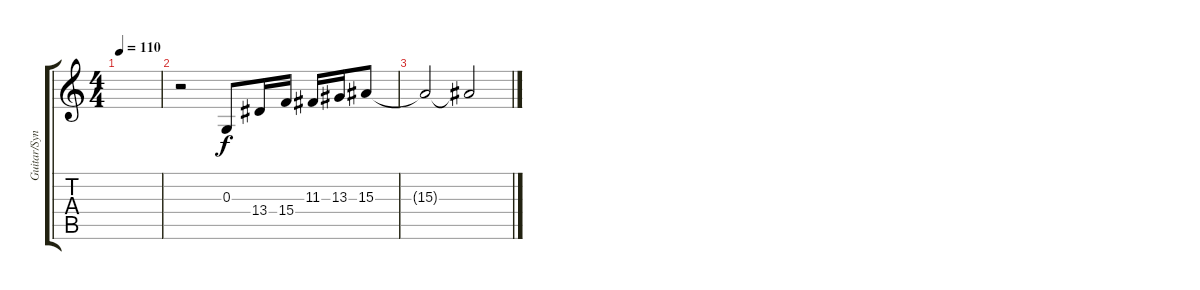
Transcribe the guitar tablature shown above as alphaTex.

\track ("Guitar/Synth Overdubs" "Guitar/Syn") {instrument stringensemble1}
\staff {score tabs}
\tuning (E4 B3 G3 D3 A2 E2) {hide}
\ts (4 4)
\tempo 110
\clef g2
\ks c
|
r.2 0.3.8 13.4.16 15.4.16 11.3.16 13.3.16 15.3.8 |
15.3{t}.2 15.3{t}.2{volume 3}
